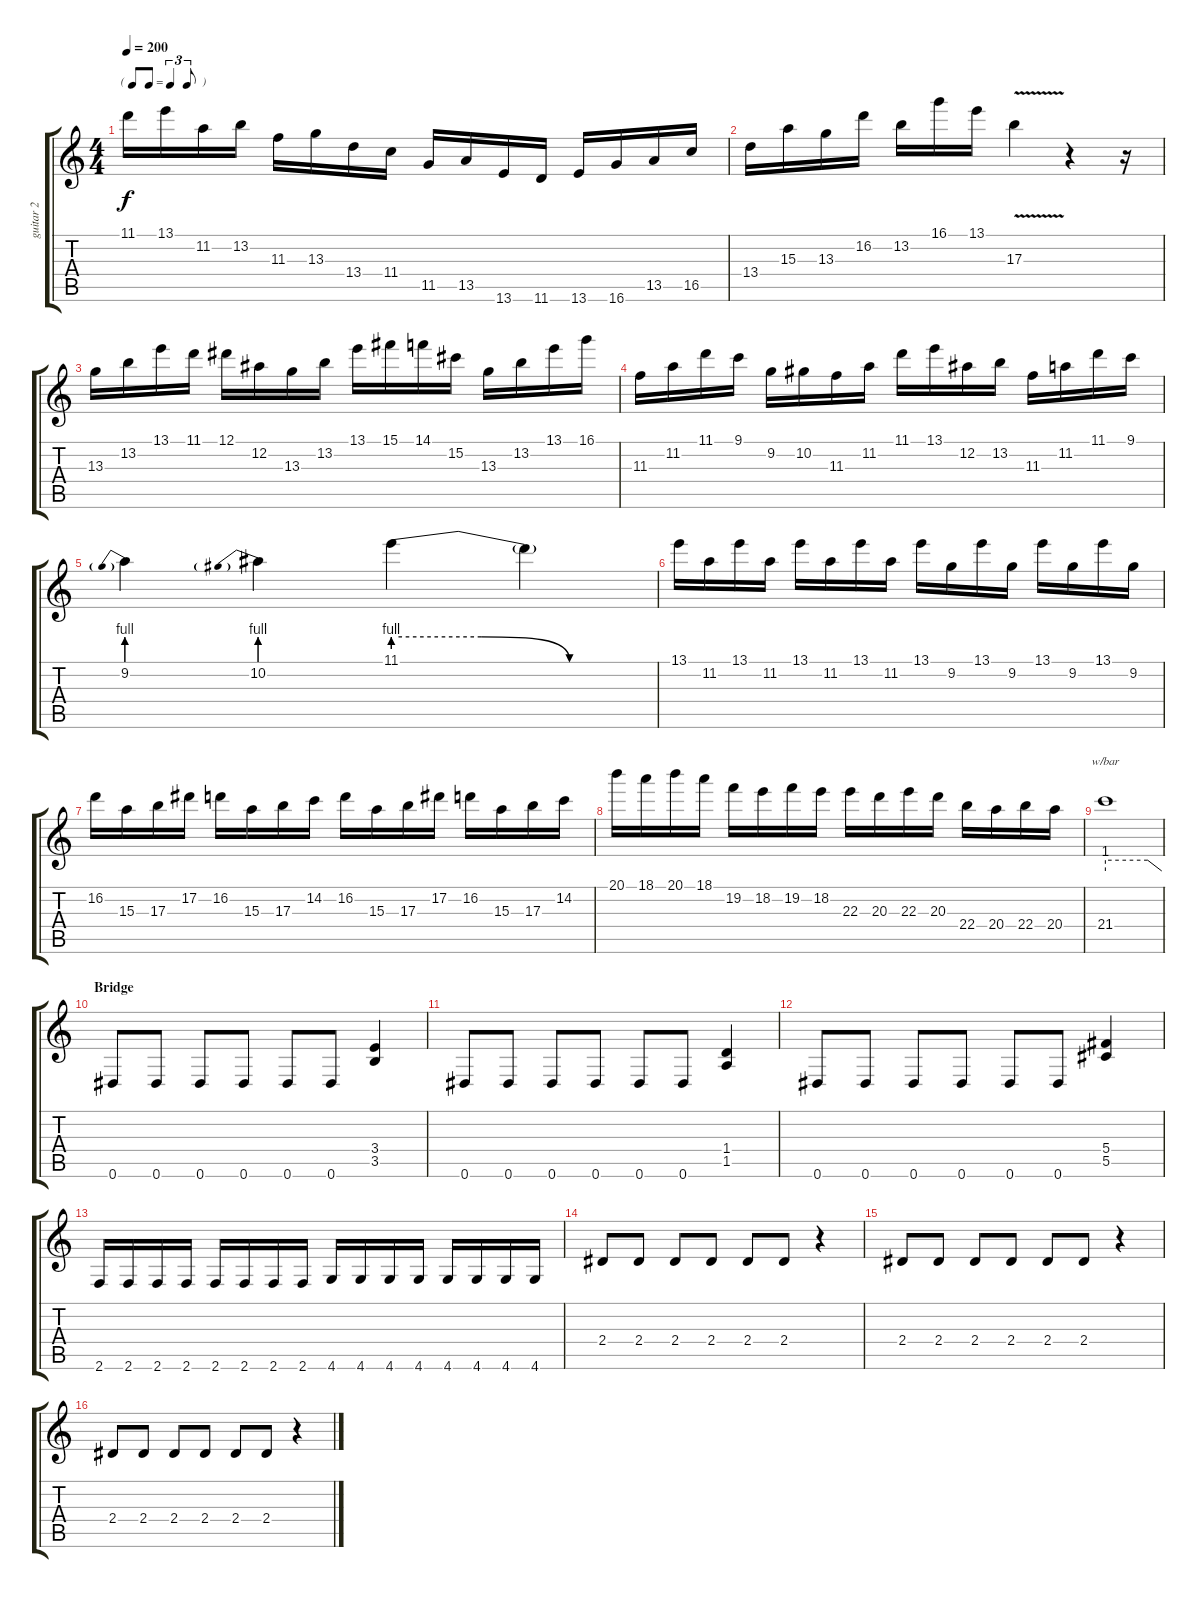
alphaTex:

\track ("guitar 2" "guitar 2") {instrument distortionguitar}
\staff {score tabs}
\tuning (Eb4 Bb3 Gb3 Db3 Ab2 Eb2) {hide}
\ts (4 4)
\tf triplet8th
\tempo 200
\clef g2
\ks c
11.1.16{dy f} 13.1.16 11.2.16 13.2.16 11.3.16 13.3.16 13.4.16 11.4.16 11.5.16 13.5.16 13.6.16 11.6.16 13.6.16 16.6.16 13.5.16 16.5.16 |
13.4.16 15.3.16 13.3.16 16.2.16 13.2.16 16.1.16 13.1.16 17.3{v}.4 r.4 r.16 |
13.3.16 13.2.16 13.1.16 11.1.16 12.1.16 12.2.16 13.3.16 13.2.16 13.1.16 15.1.16 14.1.16 15.2.16 13.3.16 13.2.16 13.1.16 16.1.16 |
11.3.16 11.2.16 11.1.16 9.1.16 9.2.16 10.2.16 11.3.16 11.2.16 11.1.16 13.1.16 12.2.16 13.2.16 11.3.16 11.2.16 11.1.16 9.1.16 |
9.2{be (prebend 0 4 60 4)}.4 10.2{be (prebend 0 4 60 4)}.4 11.1{be (custom 0 4 20 4 40 0 60 0)}.4 11.1{t}.4 |
13.1.16 11.2.16 13.1.16 11.2.16 13.1.16 11.2.16 13.1.16 11.2.16 13.1.16 9.2.16 13.1.16 9.2.16 13.1.16 9.2.16 13.1.16 9.2.16 |
16.2.16 15.3.16 17.3.16 17.2.16 16.2.16 15.3.16 17.3.16 14.2.16 16.2.16 15.3.16 17.3.16 17.2.16 16.2.16 15.3.16 17.3.16 14.2.16 |
20.1.16 18.1.16 20.1.16 18.1.16 19.2.16 18.2.16 19.2.16 18.2.16 22.3.16 20.3.16 22.3.16 20.3.16 22.4.16 20.4.16 22.4.16 20.4.16 |
21.4.1{tbe (custom default 0 4 45 4 60 0)} |
\section ("" "Bridge")
0.6.8 0.6.8 0.6.8 0.6.8 0.6.8 0.6.8 (3.4 3.5).4 |
0.6.8 0.6.8 0.6.8 0.6.8 0.6.8 0.6.8 (1.4 1.5).4 |
0.6.8 0.6.8 0.6.8 0.6.8 0.6.8 0.6.8 (5.4 5.5).4 |
2.6.16 2.6.16 2.6.16 2.6.16 2.6.16 2.6.16 2.6.16 2.6.16 4.6.16 4.6.16 4.6.16 4.6.16 4.6.16 4.6.16 4.6.16 4.6.16 |
2.4.8 2.4.8 2.4.8 2.4.8 2.4.8 2.4.8 r.4 |
2.4.8 2.4.8 2.4.8 2.4.8 2.4.8 2.4.8 r.4 |
2.4.8 2.4.8 2.4.8 2.4.8 2.4.8 2.4.8 r.4
